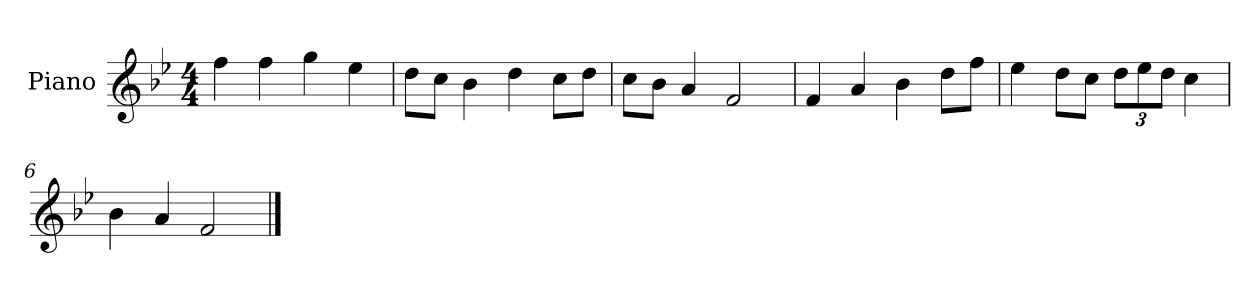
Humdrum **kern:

**kern
*part1
*staff1
*I"Piano
*I'P-no
*clefG2
*k[b-e-]
*M4/4
*MM90
=1
4ff\
4ff\
4gg\
4ee-\
=2
8dd\L
8cc\J
4b-\
4dd\
8cc\L
8dd\J
=3
8cc\L
8b-\J
4a/
2f/
=4
4f/
4a/
4b-\
8dd\L
8ff\J
=5
4ee-\
8dd\L
8cc\J
*Xbrackettup
12dd\L
12ee-\
12dd\J
4cc\
=6
4b-\
4a/
2f/
==
*-
